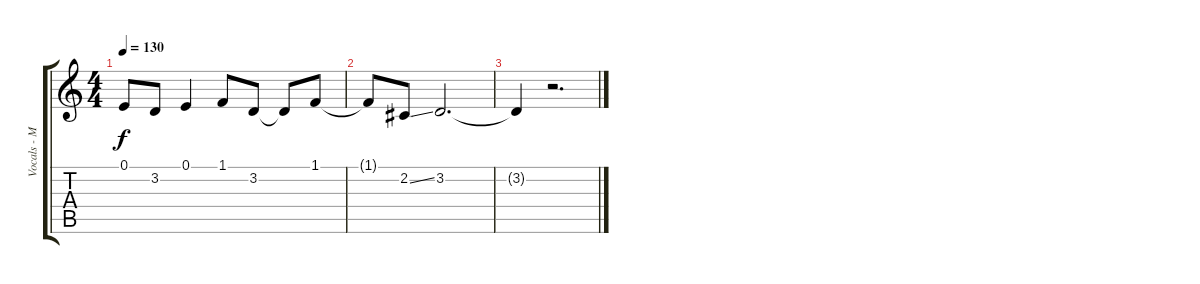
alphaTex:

\track ("Vocals - M. Shadows" "Vocals - M") {instrument clarinet}
\staff {score tabs}
\tuning (E4 B3 G3 D3 A2 D2) {hide}
\ts (4 4)
\tempo 130
\clef g2
\ks c
0.1{t}.8{dy f} 3.2.8 0.1.4 1.1.8 3.2.8 3.2{t}.8 1.1.8 |
1.1{t}.8 2.2{ss}.8 3.2.2{d} |
3.2{t}.4 r.2{d}
